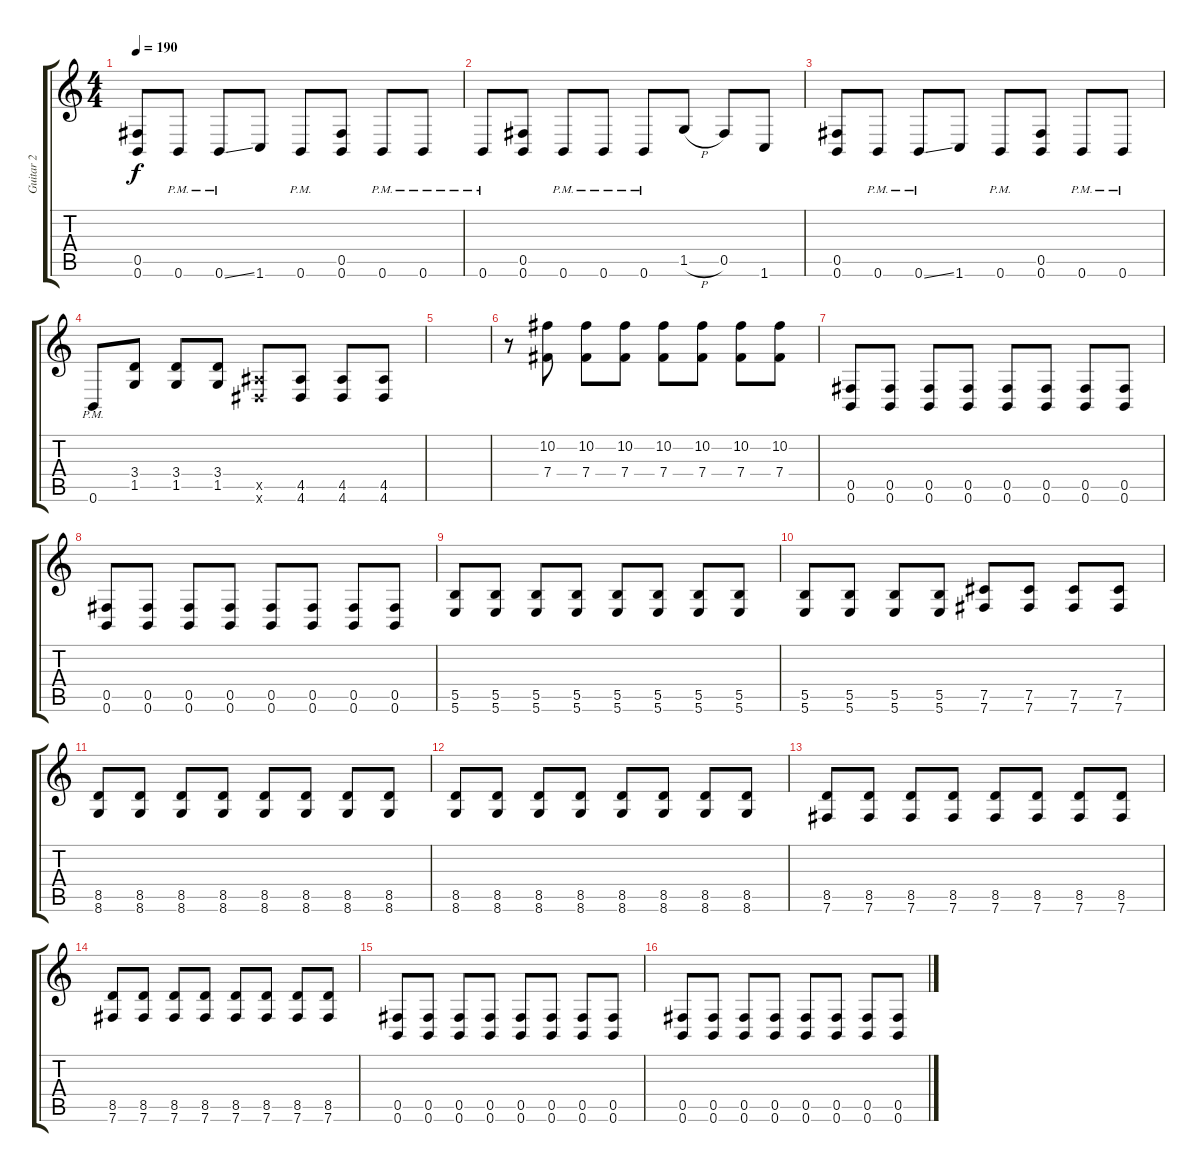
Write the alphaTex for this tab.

\track ("Guitar 2" "Guitar 2") {instrument distortionguitar}
\staff {score tabs}
\tuning (Db4 Ab3 E3 B2 Gb2 B1) {hide}
\ts (4 4)
\tempo 190
\clef g2
\ks c
(0.5 0.6).8{dy f} 0.6{pm}.8 0.6{ss pm}.8 1.6.8 0.6{pm}.8 (0.5 0.6).8 0.6{pm}.8 0.6{pm}.8 |
0.6{pm}.8 (0.5 0.6).8 0.6{pm}.8 0.6{pm}.8 0.6{pm}.8 1.5{h}.8 0.5.8 1.6.8 |
(0.5 0.6).8 0.6{pm}.8 0.6{ss pm}.8 1.6.8 0.6{pm}.8 (0.5 0.6).8 0.6{pm}.8 0.6{pm}.8 |
0.6{pm}.8 (3.4 1.5).8 (3.4 1.5).8 (3.4 1.5).8 (4.5{x} 4.6{x}).8 (4.5 4.6).8 (4.5 4.6).8 (4.5 4.6).8 |
|
r.8 (10.2 7.4).8 (10.2 7.4).8 (10.2 7.4).8 (10.2 7.4).8 (10.2 7.4).8 (10.2 7.4).8 (10.2 7.4).8 |
(0.5 0.6).8 (0.5 0.6).8 (0.5 0.6).8 (0.5 0.6).8 (0.5 0.6).8 (0.5 0.6).8 (0.5 0.6).8 (0.5 0.6).8 |
(0.5 0.6).8 (0.5 0.6).8 (0.5 0.6).8 (0.5 0.6).8 (0.5 0.6).8 (0.5 0.6).8 (0.5 0.6).8 (0.5 0.6).8 |
(5.5 5.6).8 (5.5 5.6).8 (5.5 5.6).8 (5.5 5.6).8 (5.5 5.6).8 (5.5 5.6).8 (5.5 5.6).8 (5.5 5.6).8 |
(5.5 5.6).8 (5.5 5.6).8 (5.5 5.6).8 (5.5 5.6).8 (7.5 7.6).8 (7.5 7.6).8 (7.5 7.6).8 (7.5 7.6).8 |
(8.5 8.6).8 (8.5 8.6).8 (8.5 8.6).8 (8.5 8.6).8 (8.5 8.6).8 (8.5 8.6).8 (8.5 8.6).8 (8.5 8.6).8 |
(8.5 8.6).8 (8.5 8.6).8 (8.5 8.6).8 (8.5 8.6).8 (8.5 8.6).8 (8.5 8.6).8 (8.5 8.6).8 (8.5 8.6).8 |
(8.5 7.6).8 (8.5 7.6).8 (8.5 7.6).8 (8.5 7.6).8 (8.5 7.6).8 (8.5 7.6).8 (8.5 7.6).8 (8.5 7.6).8 |
(8.5 7.6).8 (8.5 7.6).8 (8.5 7.6).8 (8.5 7.6).8 (8.5 7.6).8 (8.5 7.6).8 (8.5 7.6).8 (8.5 7.6).8 |
(0.5 0.6).8 (0.5 0.6).8 (0.5 0.6).8 (0.5 0.6).8 (0.5 0.6).8 (0.5 0.6).8 (0.5 0.6).8 (0.5 0.6).8 |
(0.5 0.6).8 (0.5 0.6).8 (0.5 0.6).8 (0.5 0.6).8 (0.5 0.6).8 (0.5 0.6).8 (0.5 0.6).8 (0.5 0.6).8
